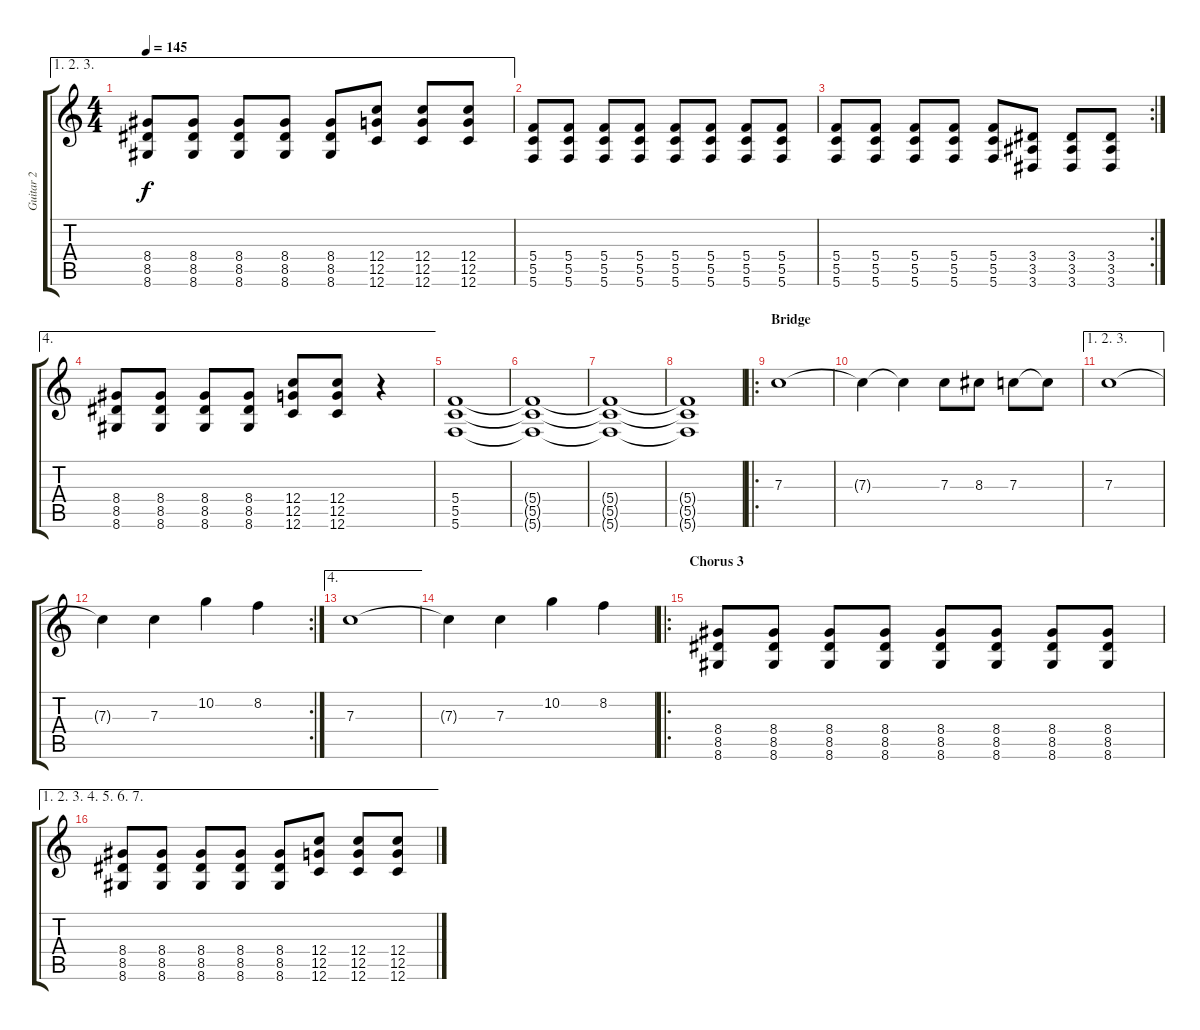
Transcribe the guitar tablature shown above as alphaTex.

\track ("Guitar 2" "Guitar 2") {instrument distortionguitar}
\staff {score tabs}
\tuning (D4 A3 F3 C3 G2 C2) {hide}
\ae (1 2 3)
\ts (4 4)
\tempo 145
\clef g2
\ks c
(8.4 8.5 8.6).8{dy f} (8.4 8.5 8.6).8 (8.4 8.5 8.6).8 (8.4 8.5 8.6).8 (8.4 8.5 8.6).8 (12.4 12.5 12.6).8 (12.4 12.5 12.6).8 (12.4 12.5 12.6).8 |
(5.4 5.5 5.6).8 (5.4 5.5 5.6).8 (5.4 5.5 5.6).8 (5.4 5.5 5.6).8 (5.4 5.5 5.6).8 (5.4 5.5 5.6).8 (5.4 5.5 5.6).8 (5.4 5.5 5.6).8 |
\rc 2
(5.4 5.5 5.6).8 (5.4 5.5 5.6).8 (5.4 5.5 5.6).8 (5.4 5.5 5.6).8 (5.4 5.5 5.6).8 (3.4 3.5 3.6).8 (3.4 3.5 3.6).8 (3.4 3.5 3.6).8 |
\ae 4
(8.4 8.5 8.6).8 (8.4 8.5 8.6).8 (8.4 8.5 8.6).8 (8.4 8.5 8.6).8 (12.4 12.5 12.6).8 (12.4 12.5 12.6).8 r.4 |
(5.4 5.5 5.6).1 |
(5.4{t} 5.5{t} 5.6{t}).1 |
(5.4{t} 5.5{t} 5.6{t}).1 |
(5.4{t} 5.5{t} 5.6{t}).1 |
\ro
\section ("" "Bridge")
7.3.1{instrument electricguitarclean} |
7.3{t}.4 7.3{t}.4 7.3.8 8.3.8 7.3.8 7.3{t}.8 |
\ae (1 2 3)
7.3.1 |
\rc 2
7.3{t}.4 7.3.4 10.2.4 8.2.4 |
\ae 4
7.3.1 |
7.3{t}.4 7.3.4 10.2.4 8.2.4 |
\ro
\section ("" "Chorus 3")
(8.4 8.5 8.6).8{instrument distortionguitar} (8.4 8.5 8.6).8 (8.4 8.5 8.6).8 (8.4 8.5 8.6).8 (8.4 8.5 8.6).8 (8.4 8.5 8.6).8 (8.4 8.5 8.6).8 (8.4 8.5 8.6).8 |
\ae (1 2 3 4 5 6 7)
(8.4 8.5 8.6).8 (8.4 8.5 8.6).8 (8.4 8.5 8.6).8 (8.4 8.5 8.6).8 (8.4 8.5 8.6).8 (12.4 12.5 12.6).8 (12.4 12.5 12.6).8 (12.4 12.5 12.6).8
